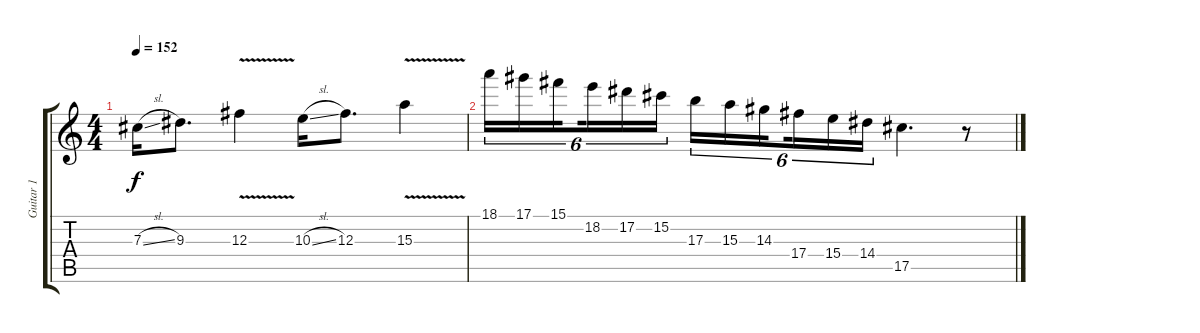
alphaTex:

\track ("Guitar 1" "Guitar 1") {instrument overdrivenguitar}
\staff {score tabs}
\tuning (Eb4 Bb3 Gb3 Db3 Ab2 Eb2) {hide}
\ts (4 4)
\tempo 152
\clef g2
\ks c
7.3{sl}.16{dy f} 9.3.8{d} 12.3{v}.4 10.3{sl}.16 12.3.8{d} 15.3{v}.4 |
18.1.16{tu (6 4)} 17.1.16{tu (6 4)} 15.1.16{tu (6 4) beam splitsecondary} 18.2.16{tu (6 4)} 17.2.16{tu (6 4)} 15.2.16{tu (6 4)} 17.3.16{tu (6 4)} 15.3.16{tu (6 4)} 14.3.16{tu (6 4) beam splitsecondary} 17.4.16{tu (6 4)} 15.4.16{tu (6 4)} 14.4.16{tu (6 4)} 17.5.4{d} r.8
